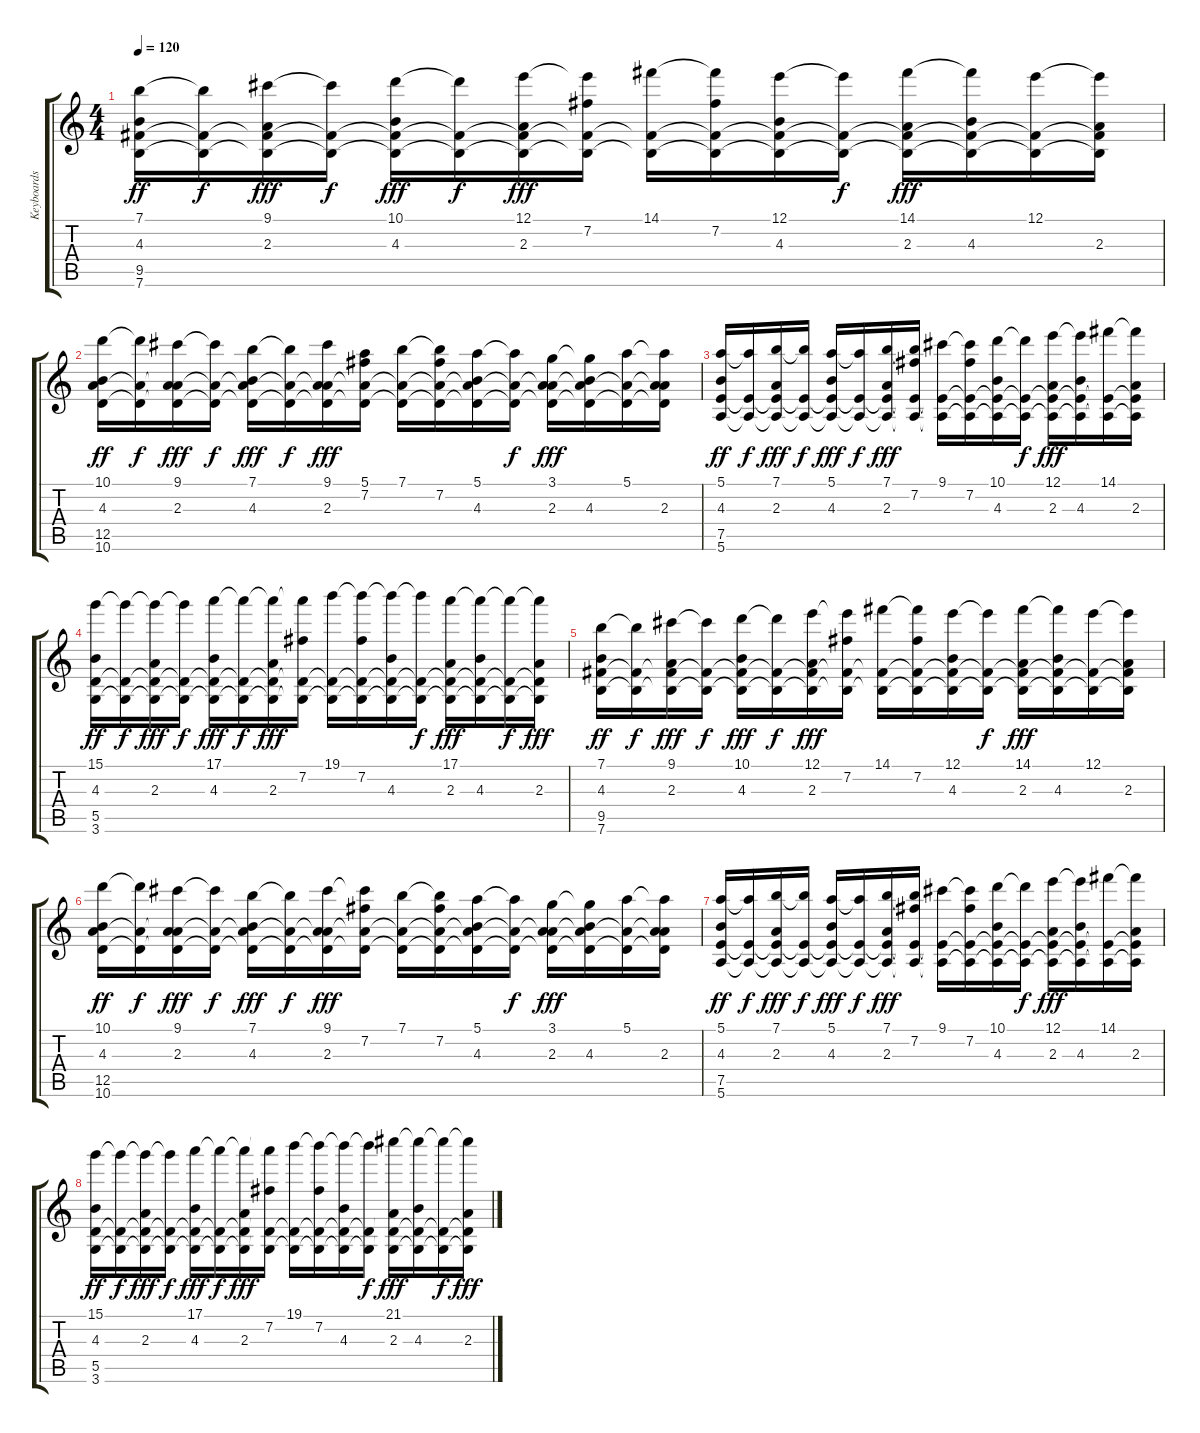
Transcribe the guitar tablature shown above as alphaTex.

\track ("Keyboards / Synth" "Keyboards ") {instrument lead2sawtooth}
\staff {score tabs}
\tuning (E5 B4 G4 D4 A3 E3) {hide}
\ts (4 4)
\tempo 120
\clef g2
\ks c
(7.1 4.3 9.5 7.6).16{dy ff} (7.1{t} 9.5{t} 7.6{t}).16{dy f} (9.1 2.3 9.5{t} 7.6{t}).16{dy fff} (9.1{t} 9.5{t} 7.6{t}).16{dy f} (10.1 4.3 9.5{t} 7.6{t}).16{dy fff} (10.1{t} 9.5{t} 7.6{t}).16{dy f} (12.1 2.3 9.5{t} 7.6{t}).16{dy fff} (12.1{t} 7.2 9.5{t} 7.6{t}).16 (14.1 9.5{t} 7.6{t}).16 (14.1{t} 7.2 9.5{t} 7.6{t}).16 (12.1 4.3 9.5{t} 7.6{t}).16 (12.1{t} 9.5{t} 7.6{t}).16{dy f} (14.1 2.3 9.5{t} 7.6{t}).16{dy fff} (14.1{t} 4.3 9.5{t} 7.6{t}).16 (12.1 9.5{t} 7.6{t}).16 (12.1{t} 2.3 9.5{t} 7.6{t}).16 |
(10.1 4.3 12.5 10.6).16{dy ff} (10.1{t} 12.5{t} 10.6{t}).16{dy f} (9.1 2.3 12.5{t} 10.6{t}).16{dy fff} (9.1{t} 12.5{t} 10.6{t}).16{dy f} (7.1 4.3 12.5{t} 10.6{t}).16{dy fff} (7.1{t} 12.5{t} 10.6{t}).16{dy f} (9.1 2.3 12.5{t} 10.6{t}).16{dy fff} (5.1 7.2 12.5{t} 10.6{t}).16 (7.1 12.5{t} 10.6{t}).16 (7.1{t} 7.2 12.5{t} 10.6{t}).16 (5.1 4.3 12.5{t} 10.6{t}).16 (5.1{t} 12.5{t} 10.6{t}).16{dy f} (3.1 2.3 12.5{t} 10.6{t}).16{dy fff} (3.1{t} 4.3 12.5{t} 10.6{t}).16 (5.1 12.5{t} 10.6{t}).16 (5.1{t} 2.3 12.5{t} 10.6{t}).16 |
(5.1 4.3 7.5 5.6).16{dy ff} (5.1{t} 7.5{t} 5.6{t}).16{dy f} (7.1 2.3 7.5{t} 5.6{t}).16{dy fff} (7.1{t} 7.5{t} 5.6{t}).16{dy f} (5.1 4.3 7.5{t} 5.6{t}).16{dy fff} (5.1{t} 7.5{t} 5.6{t}).16{dy f} (7.1 2.3 7.5{t} 5.6{t}).16{dy fff} (7.1{t} 7.2 7.5{t} 5.6{t}).16 (9.1 7.5{t} 5.6{t}).16 (9.1{t} 7.2 7.5{t} 5.6{t}).16 (10.1 4.3 7.5{t} 5.6{t}).16 (10.1{t} 7.5{t} 5.6{t}).16{dy f} (12.1 2.3 7.5{t} 5.6{t}).16{dy fff} (12.1{t} 4.3 7.5{t} 5.6{t}).16 (14.1 7.5{t} 5.6{t}).16 (14.1{t} 2.3 7.5{t} 5.6{t}).16 |
(15.1 4.3 5.5 3.6).16{dy ff} (15.1{t} 5.5{t} 3.6{t}).16{dy f} (15.1{t} 2.3 5.5{t} 3.6{t}).16{dy fff} (15.1{t} 5.5{t} 3.6{t}).16{dy f} (17.1 4.3 5.5{t} 3.6{t}).16{dy fff} (17.1{t} 5.5{t} 3.6{t}).16{dy f} (17.1{t} 2.3 5.5{t} 3.6{t}).16{dy fff} (17.1{t} 7.2 5.5{t} 3.6{t}).16 (19.1 5.5{t} 3.6{t}).16 (19.1{t} 7.2 5.5{t} 3.6{t}).16 (19.1{t} 4.3 5.5{t} 3.6{t}).16 (19.1{t} 5.5{t} 3.6{t}).16{dy f} (17.1 2.3 5.5{t} 3.6{t}).16{dy fff} (17.1{t} 4.3 5.5{t} 3.6{t}).16 (17.1{t} 5.5{t} 3.6{t}).16{dy f} (17.1{t} 2.3 5.5{t} 3.6{t}).16{dy fff} |
(7.1 4.3 9.5 7.6).16{dy ff} (7.1{t} 9.5{t} 7.6{t}).16{dy f} (9.1 2.3 9.5{t} 7.6{t}).16{dy fff} (9.1{t} 9.5{t} 7.6{t}).16{dy f} (10.1 4.3 9.5{t} 7.6{t}).16{dy fff} (10.1{t} 9.5{t} 7.6{t}).16{dy f} (12.1 2.3 9.5{t} 7.6{t}).16{dy fff} (12.1{t} 7.2 9.5{t} 7.6{t}).16 (14.1 9.5{t} 7.6{t}).16 (14.1{t} 7.2 9.5{t} 7.6{t}).16 (12.1 4.3 9.5{t} 7.6{t}).16 (12.1{t} 9.5{t} 7.6{t}).16{dy f} (14.1 2.3 9.5{t} 7.6{t}).16{dy fff} (14.1{t} 4.3 9.5{t} 7.6{t}).16 (12.1 9.5{t} 7.6{t}).16 (12.1{t} 2.3 9.5{t} 7.6{t}).16 |
(10.1 4.3 12.5 10.6).16{dy ff} (10.1{t} 12.5{t} 10.6{t}).16{dy f} (9.1 2.3 12.5{t} 10.6{t}).16{dy fff} (9.1{t} 12.5{t} 10.6{t}).16{dy f} (7.1 4.3 12.5{t} 10.6{t}).16{dy fff} (7.1{t} 12.5{t} 10.6{t}).16{dy f} (9.1 2.3 12.5{t} 10.6{t}).16{dy fff} (9.1{t} 7.2 12.5{t} 10.6{t}).16 (7.1 12.5{t} 10.6{t}).16 (7.1{t} 7.2 12.5{t} 10.6{t}).16 (5.1 4.3 12.5{t} 10.6{t}).16 (5.1{t} 12.5{t} 10.6{t}).16{dy f} (3.1 2.3 12.5{t} 10.6{t}).16{dy fff} (3.1{t} 4.3 12.5{t} 10.6{t}).16 (5.1 12.5{t} 10.6{t}).16 (5.1{t} 2.3 12.5{t} 10.6{t}).16 |
(5.1 4.3 7.5 5.6).16{dy ff} (5.1{t} 7.5{t} 5.6{t}).16{dy f} (7.1 2.3 7.5{t} 5.6{t}).16{dy fff} (7.1{t} 7.5{t} 5.6{t}).16{dy f} (5.1 4.3 7.5{t} 5.6{t}).16{dy fff} (5.1{t} 7.5{t} 5.6{t}).16{dy f} (7.1 2.3 7.5{t} 5.6{t}).16{dy fff} (7.1{t} 7.2 7.5{t} 5.6{t}).16 (9.1 7.5{t} 5.6{t}).16 (9.1{t} 7.2 7.5{t} 5.6{t}).16 (10.1 4.3 7.5{t} 5.6{t}).16 (10.1{t} 7.5{t} 5.6{t}).16{dy f} (12.1 2.3 7.5{t} 5.6{t}).16{dy fff} (12.1{t} 4.3 7.5{t} 5.6{t}).16 (14.1 7.5{t} 5.6{t}).16 (14.1{t} 2.3 7.5{t} 5.6{t}).16 |
(15.1 4.3 5.5 3.6).16{dy ff} (15.1{t} 5.5{t} 3.6{t}).16{dy f} (15.1{t} 2.3 5.5{t} 3.6{t}).16{dy fff} (15.1{t} 5.5{t} 3.6{t}).16{dy f} (17.1 4.3 5.5{t} 3.6{t}).16{dy fff} (17.1{t} 5.5{t} 3.6{t}).16{dy f} (17.1{t} 2.3 5.5{t} 3.6{t}).16{dy fff} (17.1{t} 7.2 5.5{t} 3.6{t}).16 (19.1 5.5{t} 3.6{t}).16 (19.1{t} 7.2 5.5{t} 3.6{t}).16 (19.1{t} 4.3 5.5{t} 3.6{t}).16 (19.1{t} 5.5{t} 3.6{t}).16{dy f} (21.1 2.3 5.5{t} 3.6{t}).16{dy fff} (21.1{t} 4.3 5.5{t} 3.6{t}).16 (21.1{t} 5.5{t} 3.6{t}).16{dy f} (21.1{t} 2.3 5.5{t} 3.6{t}).16{dy fff}
